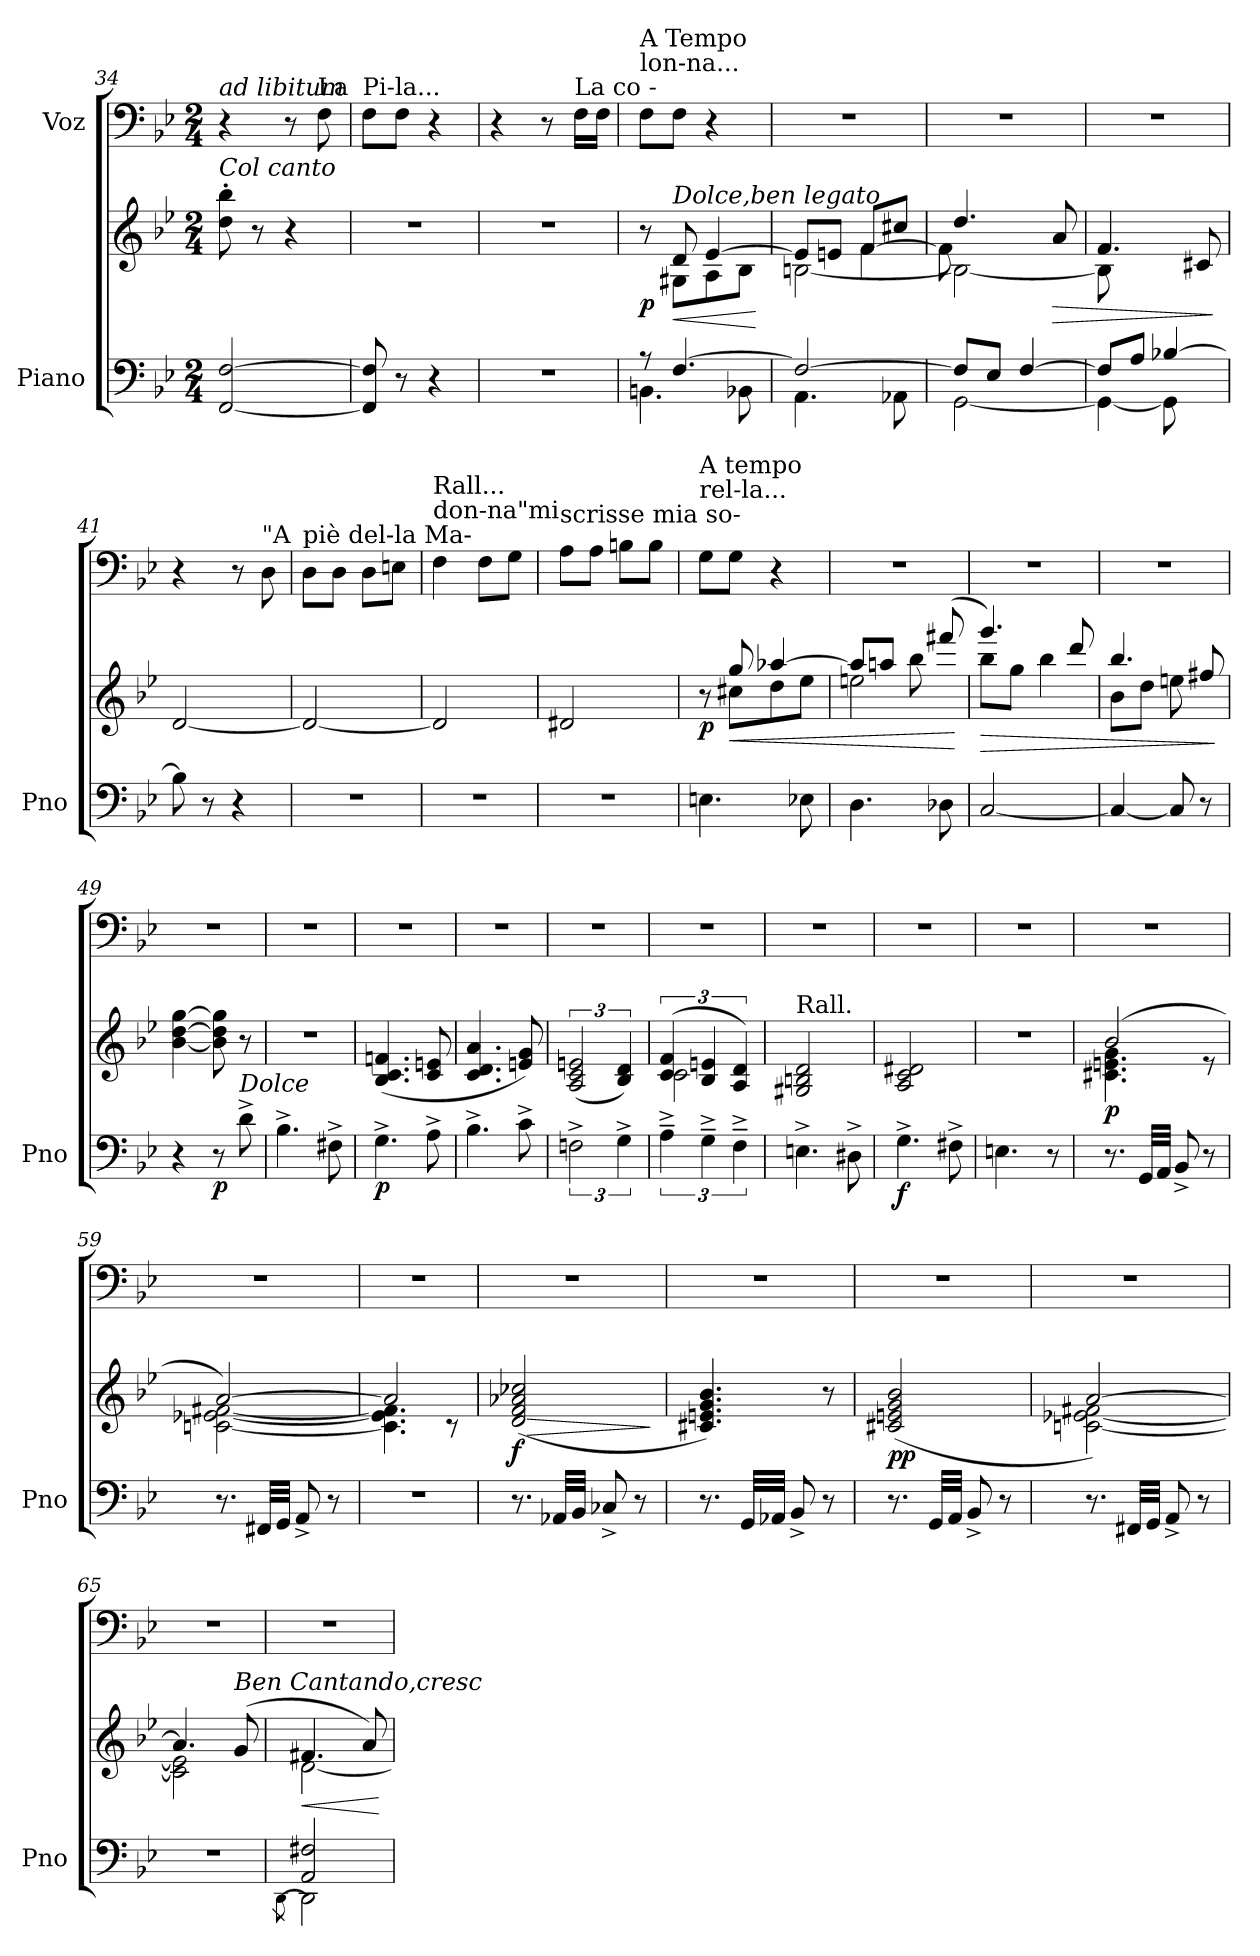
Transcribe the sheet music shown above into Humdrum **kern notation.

**kern	**kern	**dynam	**kern
*part2	*part2	*part2	*part1
*staff3	*staff2	*staff2/3	*staff1
*I"Piano	*	*	*I"Voz
*I'Pno	*	*	*
!!LO:LB:g=z
*clefF4	*clefG2	*	*clefF4
*k[b-e-]	*k[b-e-]	*	*k[b-e-]
*M2/4	*M2/4	*	*M2/4
*MM80	*MM80	*	*MM80
=34	=34	=34	=34
!	!	!	!LO:TX:a:i:t=ad libitum
!	!LO:TX:a:i:t=Col canto	!	!
[2FF/ [2F/	8dd\' 8bb-\'	.	4r
.	8r	.	.
.	4r	.	8r
!	!	!	!LO:TX:a:t=La
.	.	.	8F\
=35	=35	=35	=35
!	!	!	!LO:TX:a:t=Pi-la...
8FF/] 8F/]	2r	.	8F\L
8r	.	.	8F\J
4r	.	.	4r
=36	=36	=36	=36
2r	2r	.	4r
.	.	.	8r
!	!	!	!LO:TX:a:t=La co -
.	.	.	16F\LL
.	.	.	16F\JJ
=37	=37	=37	=37
*^	*^	*	*
!	!	!	!	!	!LO:TX:a:t=lon-na...
!	!	!	!	!	!LO:TX:a:t=A Tempo
!	!	!	!	!LO:DY:b	!
8r	4.BBn\	8r	8ryy	p	8F\L
*	*	*	*	*	*MM120
!	!	!LO:TX:a:i:t=Dolce,ben legato	!	!	!
!	!	!	!	!LO:HP:b	!
[4.F/	.	8d/	8G#X\L	<	8F\J
.	.	[4e-/	8A\	.	4r
.	8BB-X\	.	8B-\J	.	.
*v	*v	*	*	*	*
*	*v	*v	*	*
.	.	[	.
=38	=38	=38	=38
*^	*^	*	*
*	*	*	*^	*	*
2F/_	4.AA\	8e-/L]	[2Bn\	4ryy	.	2r
.	.	8en/J	.	.	.	.
.	.	8f/L	.	[4f\	.	.
.	8AA-X\	8cc#X/J	.	.	.	.
=39	=39	=39	=39	=39	=39	=39
8F/L]	[2GG\	4.dd/	2B\_	8f\]	.	2r
8E-/J	.	.	.	4.ryy	.	.
[4F/	.	.	.	.	.	.
!	!	!	!	!	!LO:HP:b	!
.	.	8a/	.	.	>	.
*	*	*	*v	*v	*	*
=40	=40	=40	=40	=40	=40
8F/L]	4GG\_	4.f/	8B\]	.	2r
8A/J	.	.	4.ryy	.	.
[4B-X/	8GG\]	.	.	.	.
.	8ryy	8c#X/	.	.	.
*v	*v	*	*	*	*
*	*v	*v	*	*
.	.	]	.
=41	=41	=41	=41
*	*	*	*MM80
8B-\]	[2d/	.	4r
8r	.	.	.
4r	.	.	8r
!	!	!	!LO:TX:a:t="A
.	.	.	8D\
!!LO:LB:g=z
=42	=42	=42	=42
!	!	!	!LO:TX:a:t=piè del-la Ma-
2r	2d/_	.	8D\L
.	.	.	8D\J
.	.	.	8D\L
.	.	.	8En\J
=43	=43	=43	=43
!	!	!	!LO:TX:a:t=don-na"mi
!	!	!	!LO:TX:a:t=Rall...
2r	2d/]	.	4F\
.	.	.	8F\L
.	.	.	8G\J
=44	=44	=44	=44
!	!	!	!LO:TX:a:t=scrisse mia so-
2r	2d#X/	.	8A\L
.	.	.	8A\J
.	.	.	8Bn\L
.	.	.	8B\J
=45	=45	=45	=45
*	*^	*	*
!	!	!	!	!LO:TX:a:t=rel-la...
!	!	!	!	!LO:TX:a:t=A tempo
!	!	!	!LO:DY:b	!
4.En\	8r	8ryy	p	8G\L
*	*	*	*	*MM120
!	!	!	!LO:HP:b	!
.	8gg/	8cc#X\L	<	8G\J
.	[4aa-X/	8dd\	.	4r
8E-X\	.	8ee-\J	.	.
=46	=46	=46	=46	=46
4.D\	8aa-/L]	2een\	.	2r
.	8aan/J	.	.	.
.	8bb-\	.	.	.
8D-X\	(8fff#X/	.	.	.
*	*v	*v	*	*
.	.	[	.
=47	=47	=47	=47
!	!	!LO:HP:b	!
*	*^	*	*
[2C/	4.ggg/)	8bb-\L	>	2r
.	.	8gg\J	.	.
.	.	4bb-\	.	.
.	8ddd/	.	.	.
=48	=48	=48	=48	=48
4C/_	4.bb-/	8b-\L	.	2r
.	.	8dd\J	.	.
8C/]	.	8een\	.	.
8r	8ff#X/	8ryy	.	.
*	*v	*v	*	*
.	.	]	.
!!LO:LB:g=z
=49	=49	=49	=49
4r	[4b-\ [4dd\ [4gg\	.	2r
!	!	!LO:DY:b=2	!
8r	8b-\] 8dd\] 8gg\]	p	.
!LO:TX:a:i:t=Dolce	!	!	!
8d^\	8r	.	.
=50	=50	=50	=50
4.B-^\	2r	.	2r
8F#X^\	.	.	.
=51	=51	=51	=51
!	!	!LO:DY:b=2	!
4.G^\	(4.B-/ 4.c/ 4.fn/	p	2r
8A^\	8c/ 8en/	.	.
=52	=52	=52	=52
4.B-^\	4.c/ 4.d/ 4.a/	.	2r
8c^\	8en/ 8g/)	.	.
=53	=53	=53	=53
3Fn^\	(3A/ 3c/ 3en/	.	2r
6G^\	6B-/ 6d/)	.	.
=54	=54	=54	=54
*	*^	*	*
6A~^\	(6c/ 6f/	2c\	.	2r
6G~^\	6B-/ 6en/	.	.	.
6F~^\	6A/ 6d/)	.	.	.
*	*v	*v	*	*
=55	=55	=55	=55
!	!LO:TX:a:t=Rall.	!	!
4.En^\	2G#X/ 2Bn/ 2d/	.	2r
8D#X^\	.	.	.
=56	=56	=56	=56
!	!	!LO:DY:b=2	!
4.G^\	2A/ 2c/ 2d#X/	f	2r
8F#X^\	.	.	.
=57	=57	=57	=57
4.En\	2r	.	2r
8r	.	.	.
!!LO:PB:g=z
=58	=58	=58	=58
*	*^	*	*
!	!	!	!LO:DY:b	!
8.r	(2b-/	4.c#X\ 4.en\ 4.g\	p	2r
32GG/LLL	.	.	.	.
32AA/JJJ	.	.	.	.
8BB-^/	.	.	.	.
8r	.	8r	.	.
=59	=59	=59	=59	=59
8.r	[2a/)	[2cn\ [2e-X\ [2f#X\	.	2r
32FF#X/LLL	.	.	.	.
32GG/JJJ	.	.	.	.
8AA^/	.	.	.	.
8r	.	.	.	.
=60	=60	=60	=60	=60
2r	2a/]	4.c\] 4.e-\] 4.f#\]	.	2r
.	.	8r	.	.
=61	=61	=61	=61	=61
!	!	!	!LO:HP:b	!
!	!	!	!LO:DY:n=1:b	!
*	*v	*v	*	*
8.r	(2d/ 2f/ 2a-X/ 2cc-X/	> f	2r
32AA-X/LLL	.	.	.
32BB-/JJJ	.	.	.
8C-X^/	.	.	.
8r	.	.	.
.	.	]	.
=62	=62	=62	=62
8.r	4.c#X/ 4.en/ 4.g/ 4.b-/)	.	2r
32GG/LLL	.	.	.
32AA-X/JJJ	.	.	.
8BB-^/	.	.	.
8r	8r	.	.
=63	=63	=63	=63
!	!	!LO:DY:b	!
8.r	(2c#X/ 2en/ 2g/ 2b-/	pp	2r
32GG/LLL	.	.	.
32AA/JJJ	.	.	.
8BB-^/	.	.	.
8r	.	.	.
!!LO:LB:g=z
=64	=64	=64	=64
*	*^	*	*
8.r	[2a/)	[2cn\ [2e-X\ 2f#X\	.	2r
32FF#X/LLL	.	.	.	.
32GG/JJJ	.	.	.	.
8AA^/	.	.	.	.
8r	.	.	.	.
=65	=65	=65	=65	=65
2r	4.a/]	2c\] 2e-\]	.	2r
!	!LO:TX:a:i:t=Ben Cantando,cresc	!	!	!
.	(8g/	.	.	.
=66	=66	=66	=66	=66
*^	*	*	*	*
.	[8qDD\	.	.	.	.
!	!	!	!	!LO:HP:b	!
2AA/ 2F#X/	2DD\]	4.f#X/	[2d\	<	2r
.	.	8a/)	.	.	.
*v	*v	*	*	*	*
*	*v	*v	*	*
.	.	[	.
=	=	=	=
*-	*-	*-	*-
